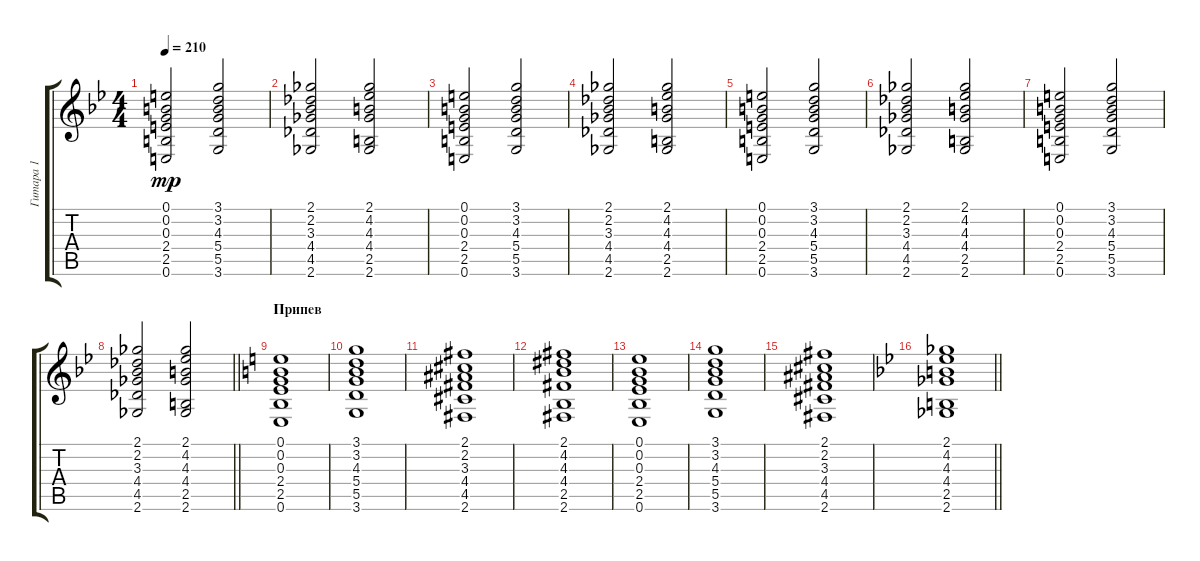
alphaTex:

\track ("Гитара 1" "Гитара 1") {instrument distortionguitar}
\staff {score tabs}
\tuning (E4 B3 G3 D3 A2 E2) {hide}
\ts (4 4)
\tempo 210
\clef g2
\ks bb
(0.1 0.2 0.3 2.4 2.5 0.6).2{dy mp} (3.1 3.2 4.3 5.4 5.5 3.6).2 |
(2.1 2.2 3.3 4.4 4.5 2.6).2 (2.1 4.2 4.3 4.4 2.5 2.6).2 |
(0.1 0.2 0.3 2.4 2.5 0.6).2 (3.1 3.2 4.3 5.4 5.5 3.6).2 |
(2.1 2.2 3.3 4.4 4.5 2.6).2 (2.1 4.2 4.3 4.4 2.5 2.6).2 |
(0.1 0.2 0.3 2.4 2.5 0.6).2 (3.1 3.2 4.3 5.4 5.5 3.6).2 |
(2.1 2.2 3.3 4.4 4.5 2.6).2 (2.1 4.2 4.3 4.4 2.5 2.6).2 |
(0.1 0.2 0.3 2.4 2.5 0.6).2 (3.1 3.2 4.3 5.4 5.5 3.6).2 |
\barLineRight lightlight
(2.1 2.2 3.3 4.4 4.5 2.6).2 (2.1 4.2 4.3 4.4 2.5 2.6).2 |
\section ("" "Припев")
\ks c
(0.1 0.2 0.3 2.4 2.5 0.6).1 |
(3.1 3.2 4.3 5.4 5.5 3.6).1 |
(2.1 2.2 3.3 4.4 4.5 2.6).1 |
(2.1 4.2 4.3 4.4 2.5 2.6).1 |
(0.1 0.2 0.3 2.4 2.5 0.6).1 |
(3.1 3.2 4.3 5.4 5.5 3.6).1 |
(2.1 2.2 3.3 4.4 4.5 2.6).1 |
\barLineRight lightlight
\ks bb
(2.1 4.2 4.3 4.4 2.5 2.6).1
